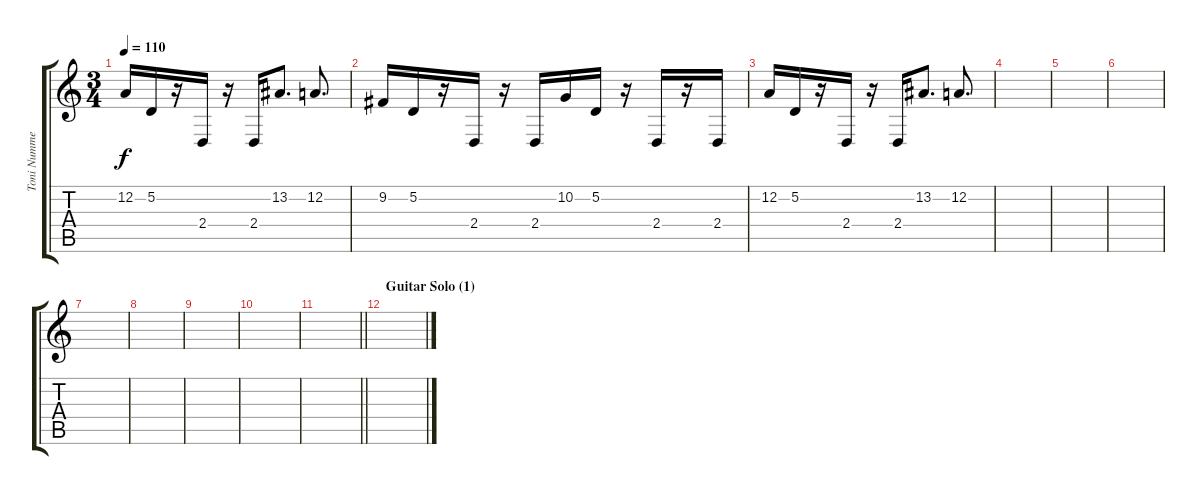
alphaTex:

\track ("Toni Nummelin (piano)" "Toni Numme") {instrument electricgrandpiano}
\staff {score tabs}
\tuning (D4 A3 F3 C3 G2 D2) {hide}
\ts (3 4)
\tempo 110
\clef g2
\ks aminor
12.2.16{dy f} 5.2.16 r.16 2.4.16 r.16 2.4.16 13.2.8{d} 12.2.8{d} |
9.2.16{volume 8} 5.2.16 r.16 2.4.16 r.16 2.4.16 10.2.16 5.2.16 r.16 2.4.16 r.16 2.4.16 |
12.2.16 5.2.16 r.16 2.4.16 r.16 2.4.16 13.2.8{d} 12.2.8{d} |
|
|
|
|
|
|
|
\barLineRight lightlight
|
\section ("" "Guitar Solo (1)")
